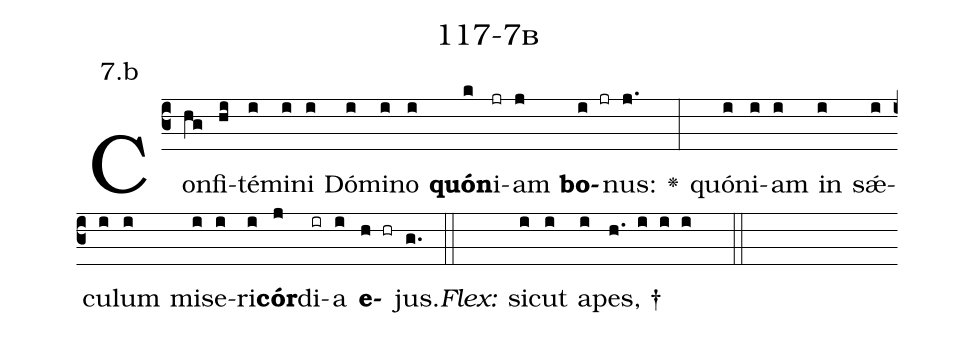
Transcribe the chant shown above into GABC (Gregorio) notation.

name: 117-7b;
annotation: 7.b;
%%
(c3)Con(hg)fi(hi)té(i)mi(i)ni(i) Dó(i)mi(i)no(i) <b>quón</b>(k)i(jr)am(j) <b>bo</b>(i jr)nus:(j.) <v>\greheightstar</v>(:) quón(i)i(i)am(i) in(i) sǽ(i)cu(i)lum(i) mi(i)se(i)ri(i)<b>cór</b>(j)di(ir)a(i) <b>e</b>(h hr)jus.(g.) (::)
<i>Flex:</i>()  sic(i)ut(i) a(i)pes, †(h. i i i  ::)

%E(i) u(i) o(j) u(i) a(h) e.(g.) (::)
